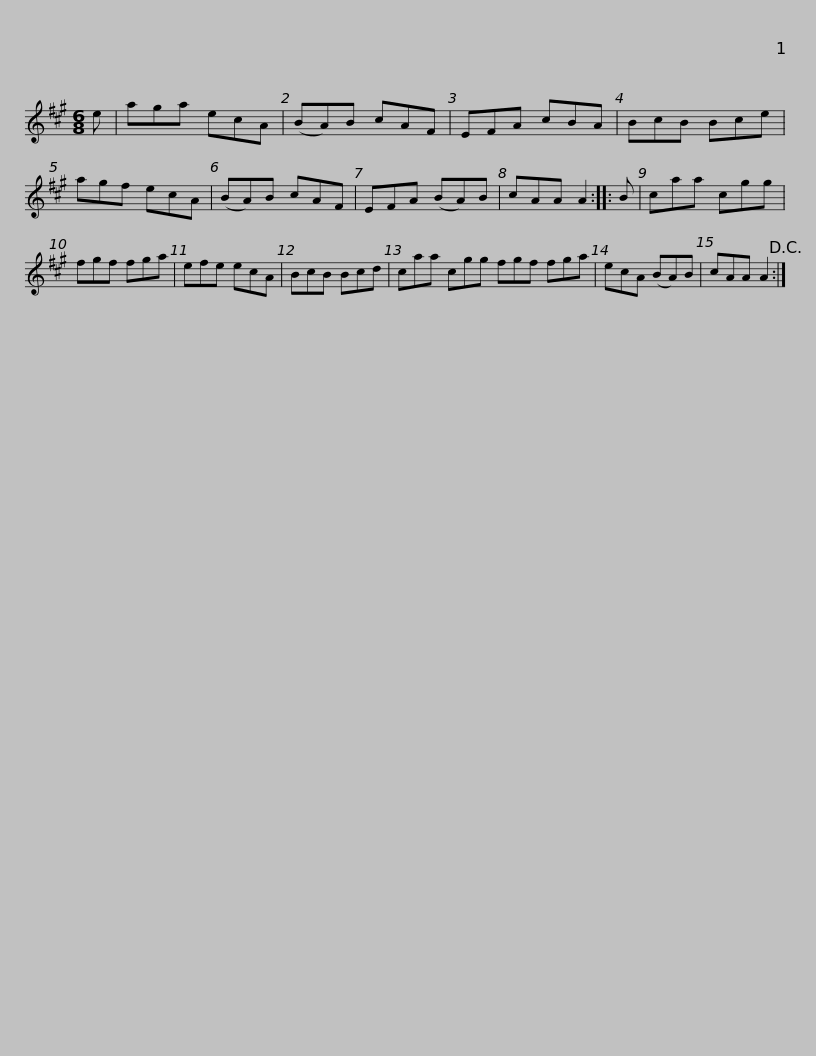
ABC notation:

X:1
L:1/8
M:6/8
I:linebreak $
K:A
V:1 treble
V:1
 e | aga ecA | (BA)B cAF | EFA cBA | BcB Bce | %5
 agf ecA | (BA)B cAF | EFA (BA)B |$ cAA A2 :: B | %10
 caa cgg | fgf fga | efe ecA | BcB Bcd | caa cgg fgf fga |$ %15
 ecA (BA)B | cAA A2!D.C.! :| %17
